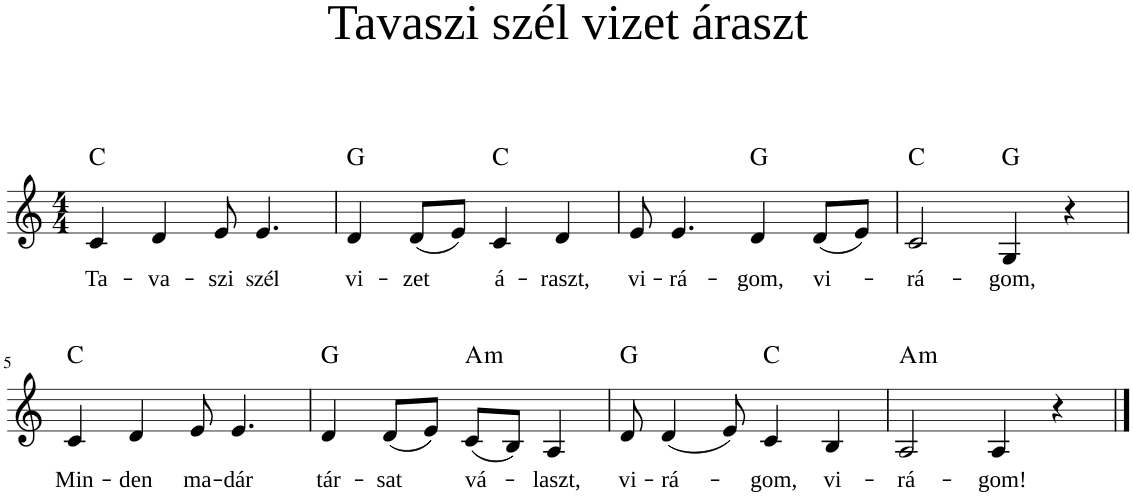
**kern	**text	**harte
*part1	*part1	*part1
*staff1	*staff1	*
*I"Piano	*	*
*I'Pno	*	*
*clefG2	*	*
*k[]	*	*
*M4/4	*	*
=1	=1	=1
!	!LO:LY:b	!LO:H:kt=N.C.
4c/	Ta-	N
!	!LO:LY:b	!
4d/	-va-	.
!	!LO:LY:b	!
8e/	-szi	.
!	!LO:LY:b	!
4.e/	szél	.
=2	=2	=2
!	!LO:LY:b	!LO:H:kt=N.C.
4d/	vi-	N
!	!LO:LY:b	!
(8d/L	zet	.
8e/J)	.	.
!	!LO:LY:b	!LO:H:kt=N.C.
4c/	á-	N
!	!LO:LY:b	!
4d/	-raszt,	.
=3	=3	=3
!	!LO:LY:b	!
8e/	vi-	.
!	!LO:LY:b	!
4.e/	-rá-	.
!	!LO:LY:b	!LO:H:kt=N.C.
4d/	-gom,	N
!	!LO:LY:b	!
(8d/L	vi-	.
8e/J)	.	.
=4	=4	=4
!	!LO:LY:b	!LO:H:kt=N.C.
2c/	-rá-	N
!	!LO:LY:b	!LO:H:kt=N.C.
4G/	-gom,	N
4r	.	.
!!LO:LB:g=z
=5	=5	=5
!	!LO:LY:b	!LO:H:kt=N.C.
4c/	Min-	N
!	!LO:LY:b	!
4d/	-den	.
!	!LO:LY:b	!
8e/	ma-	.
!	!LO:LY:b	!
4.e/	-dár	.
=6	=6	=6
!	!LO:LY:b	!LO:H:kt=N.C.
4d/	tár-	N
!	!LO:LY:b	!
(8d/L	-sat	.
8e/J)	.	.
!	!LO:LY:b	!LO:H:kt=m
(8c/L	vá-	A:min
8B/J)	.	.
!	!LO:LY:b	!
4A/	-laszt,	.
=7	=7	=7
!	!LO:LY:b	!LO:H:kt=N.C.
8d/	vi-	N
!	!LO:LY:b	!
(4d/	rá-	.
8e/)	.	.
!	!LO:LY:b	!LO:H:kt=N.C.
4c/	-gom,	N
!	!LO:LY:b	!
4B/	vi-	.
=8	=8	=8
!	!LO:LY:b	!LO:H:kt=m
2A/	-rá-	A:min
!	!LO:LY:b	!
4A/	-gom!	.
4r	.	.
==	==	==
*-	*-	*-
